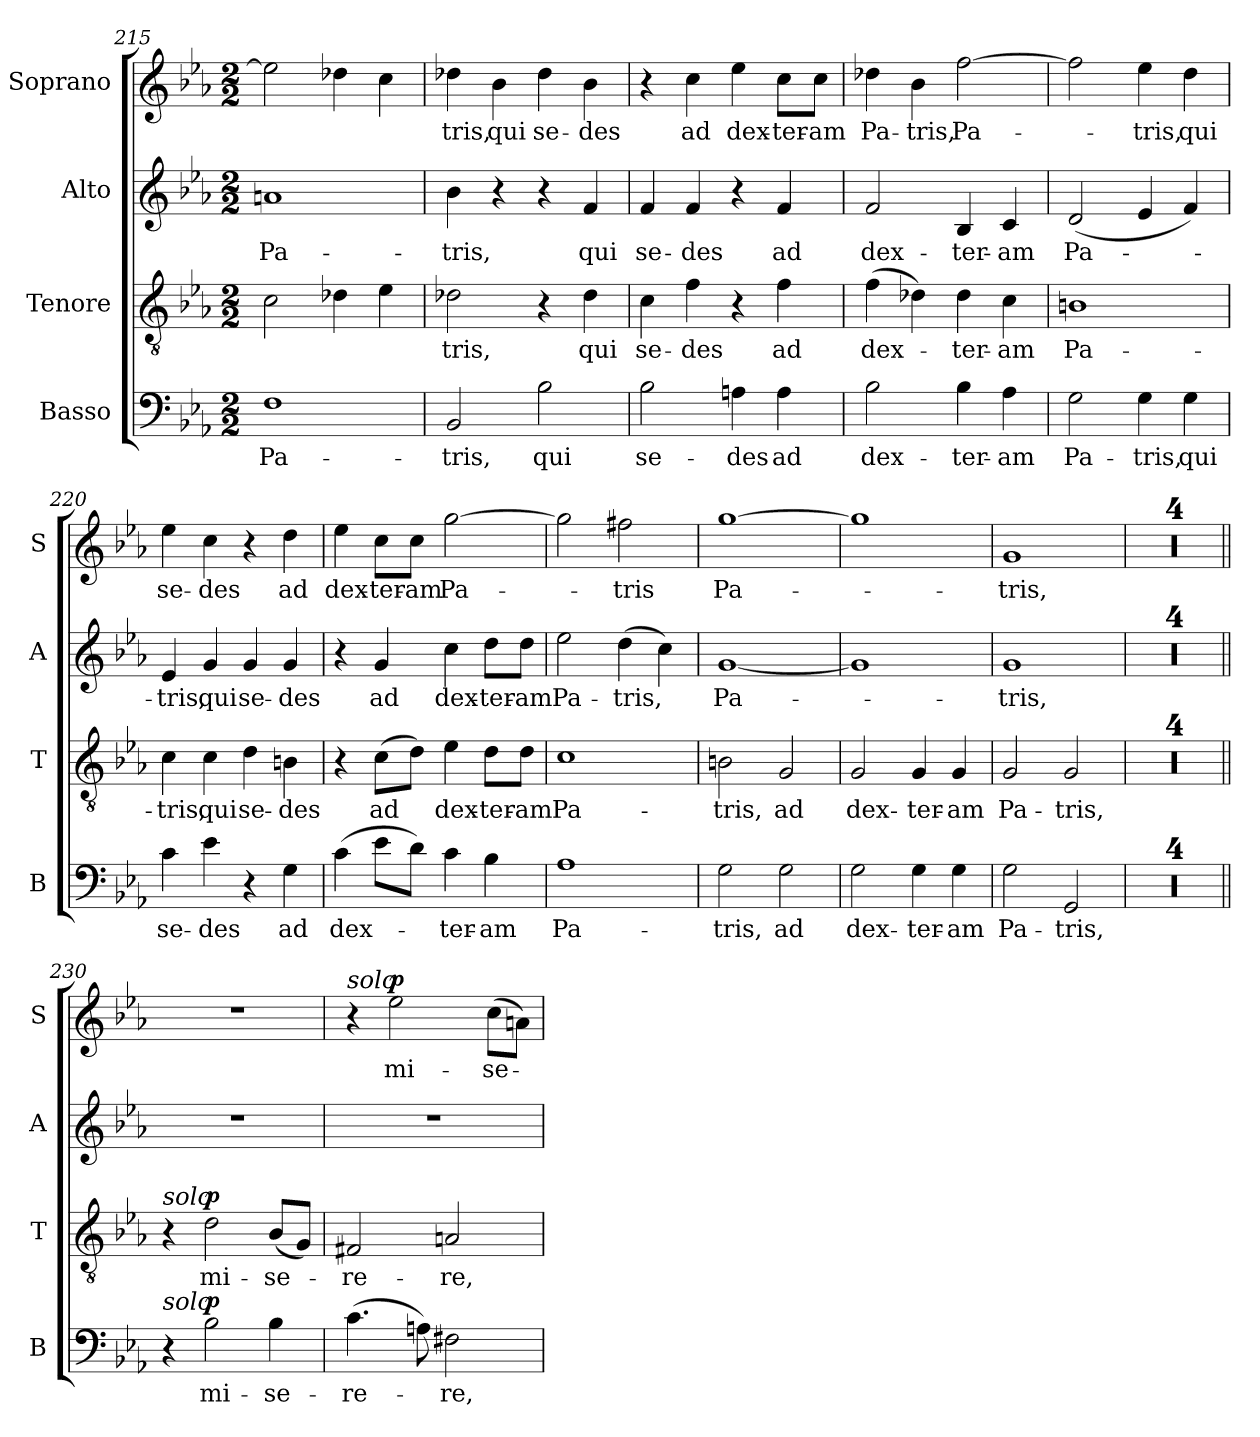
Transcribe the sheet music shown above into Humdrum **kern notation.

**kern	**text	**dynam	**kern	**text	**dynam	**kern	**text	**kern	**text	**dynam
*part4	*part4	*part4	*part3	*part3	*part3	*part2	*part2	*part1	*part1	*part1
*staff4	*staff4	*staff4	*staff3	*staff3	*staff3	*staff2	*staff2	*staff1	*staff1	*staff1
*I"Basso	*	*	*I"Tenore	*	*	*I"Alto	*	*I"Soprano	*	*
*I'B	*	*	*I'T	*	*	*I'A	*	*I'S	*	*
*clefF4	*	*	*clefGv2	*	*	*clefG2	*	*clefG2	*	*
*k[b-e-a-]	*	*	*k[b-e-a-]	*	*	*k[b-e-a-]	*	*k[b-e-a-]	*	*
*c:	*	*	*c:	*	*	*c:	*	*c:	*	*
*M2/2	*	*	*M2/2	*	*	*M2/2	*	*M2/2	*	*
=215	=215	=215	=215	=215	=215	=215	=215	=215	=215	=215
1F	Pa-	.	2c\	.	.	1an	Pa-	2ee-\]	.	.
.	.	.	4d-X\	.	.	.	.	4dd-X\	.	.
.	.	.	4e-\	.	.	.	.	4cc\	.	.
=216	=216	=216	=216	=216	=216	=216	=216	=216	=216	=216
2BB-/	-tris,	.	2d-X\	-tris,	.	4b-\	-tris,	4dd-X\	-tris,	.
.	.	.	.	.	.	4r	.	4b-\	qui	.
2B-\	qui	.	4r	.	.	4r	.	4dd-\	se-	.
.	.	.	4d-\	qui	.	4f/	qui	4b-\	-des	.
!!LO:LB:g=z
=217	=217	=217	=217	=217	=217	=217	=217	=217	=217	=217
2B-\	se-	.	4c\	se-	.	4f/	se-	4r	.	.
.	.	.	4f\	-des	.	4f/	-des	4cc\	ad	.
4An\	-des	.	4r	.	.	4r	.	4ee-\	dex-	.
4A\	ad	.	4f\	ad	.	4f/	ad	8cc\L	-ter-	.
.	.	.	.	.	.	.	.	8cc\J	-am	.
=218	=218	=218	=218	=218	=218	=218	=218	=218	=218	=218
2B-\	dex-	.	(>4f\	dex-	.	2f/	dex-	4dd-X\	Pa-	.
.	.	.	4d-X\)	.	.	.	.	4b-\	-tris,	.
4B-\	-ter-	.	4d-\	-ter-	.	4B-/	-ter-	[2ff\	Pa-	.
4A-\	-am	.	4c\	-am	.	4c/	-am	.	.	.
=219	=219	=219	=219	=219	=219	=219	=219	=219	=219	=219
2G\	Pa-	.	1Bn	Pa-	.	(<2d/	Pa-	2ff\]	.	.
4G\	-tris,	.	.	.	.	4e-/	.	4ee-\	-tris,	.
4G\	qui	.	.	.	.	4f/)	.	4dd\	qui	.
=220	=220	=220	=220	=220	=220	=220	=220	=220	=220	=220
4c\	se-	.	4c\	-tris,	.	4e-/	-tris,	4ee-\	se-	.
4e-\	-des	.	4c\	qui	.	4g/	qui	4cc\	-des	.
4r	.	.	4d\	se-	.	4g/	se-	4r	.	.
4G\	ad	.	4Bn\	-des	.	4g/	-des	4dd\	ad	.
=221	=221	=221	=221	=221	=221	=221	=221	=221	=221	=221
(>4c\	dex-	.	4r	.	.	4r	.	4ee-\	dex-	.
8e-\L	.	.	(>8c\L	ad	.	4g/	ad	8cc\L	-ter-	.
8d\J)	.	.	8d\J)	.	.	.	.	8cc\J	-am	.
4c\	-ter-	.	4e-\	dex-	.	4cc\	dex-	[2gg\	Pa-	.
4B-\	-am	.	8d\L	-ter-	.	8dd\L	-ter-	.	.	.
.	.	.	8d\J	-am	.	8dd\J	-am	.	.	.
!!LO:LB:g=z
=222	=222	=222	=222	=222	=222	=222	=222	=222	=222	=222
1A-	Pa-	.	1c	Pa-	.	2ee-\	Pa-	2gg\]	.	.
.	.	.	.	.	.	(>4dd\	-tris,	2ff#X\	-tris	.
.	.	.	.	.	.	4cc\)	.	.	.	.
=223	=223	=223	=223	=223	=223	=223	=223	=223	=223	=223
2G\	-tris,	.	2Bn\	-tris,	.	[1g	Pa-	[1gg	Pa-	.
2G\	ad	.	2G/	ad	.	.	.	.	.	.
=224	=224	=224	=224	=224	=224	=224	=224	=224	=224	=224
2G\	dex-	.	2G/	dex-	.	1g]	.	1gg]	.	.
4G\	-ter-	.	4G/	-ter-	.	.	.	.	.	.
4G\	-am	.	4G/	-am	.	.	.	.	.	.
=225	=225	=225	=225	=225	=225	=225	=225	=225	=225	=225
2G\	Pa-	.	2G/	Pa-	.	1g	-tris,	1g	-tris,	.
2GG/	-tris,	.	2G/	-tris,	.	.	.	.	.	.
=226	=226	=226	=226	=226	=226	=226	=226	=226	=226	=226
1r	.	.	1r	.	.	1r	.	1r	.	.
=227	=227	=227	=227	=227	=227	=227	=227	=227	=227	=227
1r	.	.	1r	.	.	1r	.	1r	.	.
=228	=228	=228	=228	=228	=228	=228	=228	=228	=228	=228
1r	.	.	1r	.	.	1r	.	1r	.	.
=229	=229	=229	=229	=229	=229	=229	=229	=229	=229	=229
1r	.	.	1r	.	.	1r	.	1r	.	.
=230||	=230||	=230||	=230||	=230||	=230||	=230||	=230||	=230||	=230||	=230||
!	!	!	!LO:TX:a:i:t=solo	!	!	!	!	!	!	!
!LO:TX:a:i:t=solo	!	!	!	!	!	!	!	!	!	!
4r	.	.	4r	.	.	1r	.	1r	.	.
!	!	!LO:DY:a	!	!	!LO:DY:a	!	!	!	!	!
2B-\	mi-	p	2d\	mi-	p	.	.	.	.	.
4B-\	-se-	.	(<8B-/L	-se-	.	.	.	.	.	.
.	.	.	8G/J)	.	.	.	.	.	.	.
!!LO:PB:g=z
=231	=231	=231	=231	=231	=231	=231	=231	=231	=231	=231
!	!	!	!	!	!	!	!	!LO:TX:a:i:t=solo	!	!
(>4.c\	-re-	.	2F#X/	-re-	.	1r	.	4r	.	.
!	!	!	!	!	!	!	!	!	!	!LO:DY:a
.	.	.	.	.	.	.	.	2ee-\	mi-	p
8An\)	.	.	.	.	.	.	.	.	.	.
2F#X\	-re,	.	2An/	-re,	.	.	.	.	.	.
.	.	.	.	.	.	.	.	(>8cc\L	-se-	.
.	.	.	.	.	.	.	.	8an\J)	.	.
=	=	=	=	=	=	=	=	=	=	=
*-	*-	*-	*-	*-	*-	*-	*-	*-	*-	*-
